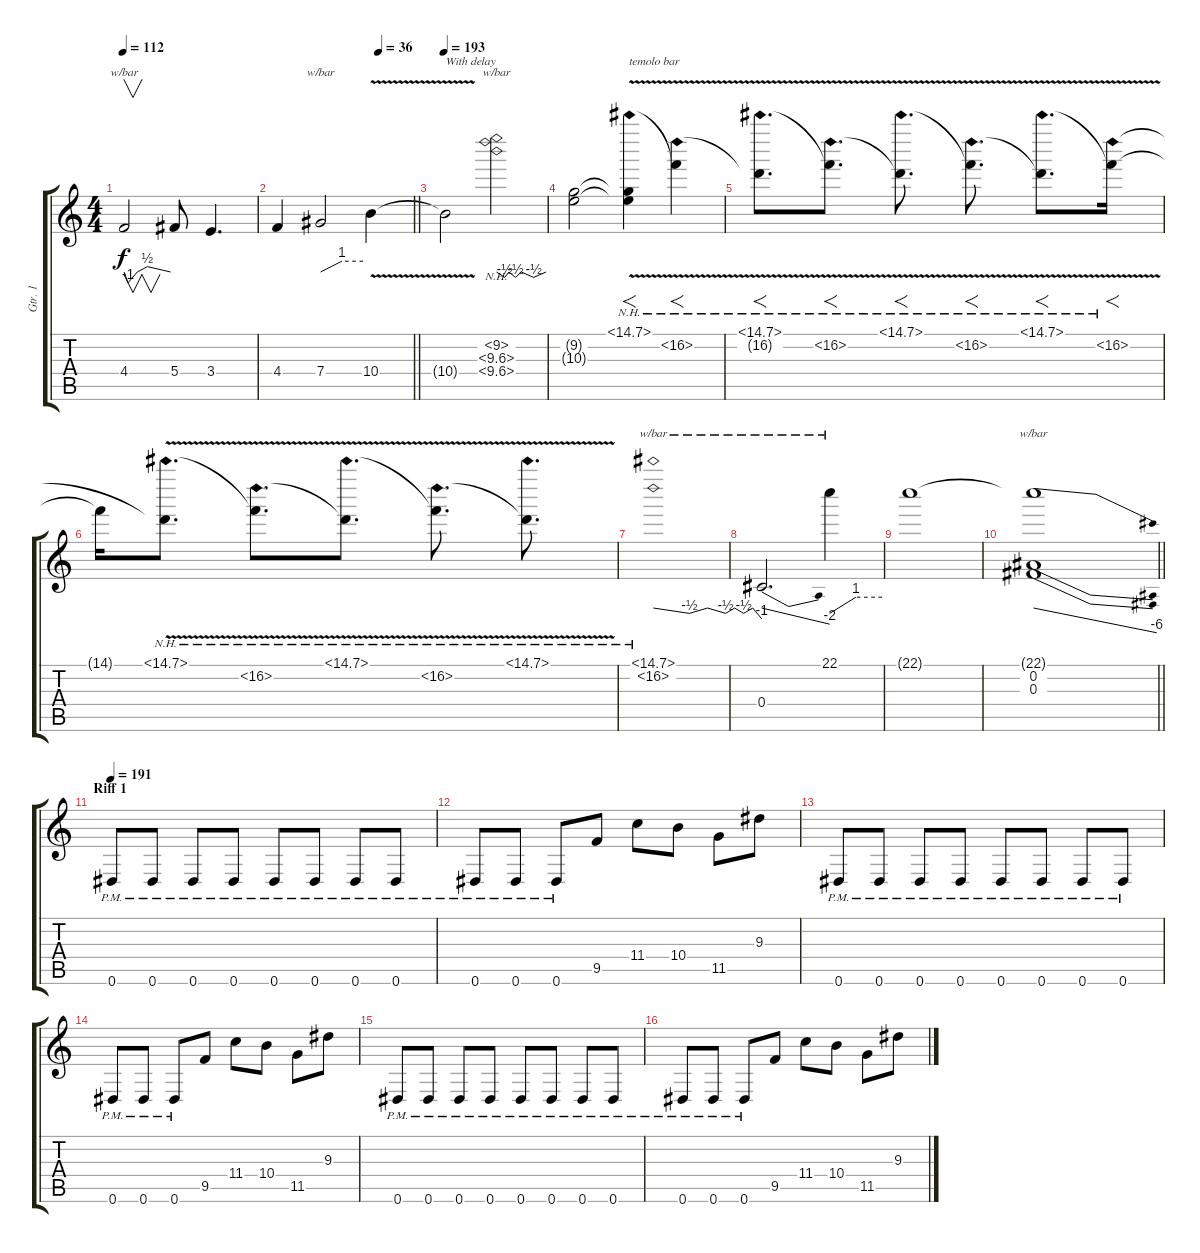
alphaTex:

\track ("Gtr. 1" "Gtr. 1") {instrument overdrivenguitar}
\staff {score tabs}
\tuning (Eb4 Bb3 Gb3 Db3 Ab2 Eb2) {hide}
\ts (4 4)
\tempo 112
\clef g2
\ks c
4.4.2{v tbe (custom default 0 0 5 -4 17 0 30 2 60 0) dy f} 5.4.8 3.4.4{d} |
\tempo (36 0.75)
\barLineRight lightlight
4.4.4 7.4.2{tbe (custom default 0 0 30 4 60 4)} 10.4{v}.4 |
\tempo 193
10.4{t}.2{txt "With delay"} (9.2{nh} 10.3{nh} 10.4{nh}).2{tbe (custom default 0 0 10 -2 15 0 23 -2 30 0 45 -2 60 0) volume 10} |
(9.2{t} 10.3{t}).2 (14.1{nh v} 9.2{t} 10.3{t}).4{f txt "temolo bar" volume 9} (14.1{t} 16.2{nh v}).4{f} |
(14.1{nh v} 16.2{t}).8{f d} (14.1{t} 16.2{nh v}).8{f d} (14.1{nh v} 16.2{t}).8{f d} (14.1{t} 16.2{nh v}).8{f d} (14.1{nh v} 16.2{t}).8{f d} (14.1{t} 16.2{nh v}).16{f} |
14.1{t}.16 (14.1{nh v} 16.2{t}).8{d} (14.1{t} 16.2{nh v}).8{d} (14.1{nh v} 16.2{t}).8{d} (14.1{t} 16.2{nh v}).8{d} (14.1{nh v} 16.2{t}).8{d} |
(14.1{nh} 16.2{nh}).1{tbe (custom default 0 0 20 -2 30 0 40 -2 45 0 50 -2 55 0 60 -4)} |
0.4.2{d tbe (dive default 0 0 60 -8) volume 5} 22.1.4{tbe (custom default 0 -2 30 4 60 4) volume 9} |
22.1{t}.1 |
\barLineRight lightlight
(22.1{t} 0.2 0.3).1{tbe (dive default 0 0 60 -24) volume 5} |
\section ("" "Riff 1")
\tempo 191
0.6{pm}.8{volume 14} 0.6{pm}.8 0.6{pm}.8 0.6{pm}.8 0.6{pm}.8 0.6{pm}.8 0.6{pm}.8 0.6{pm}.8 |
0.6{pm}.8 0.6{pm}.8 0.6{pm}.8 9.5.8 11.4.8 10.4.8 11.5.8 9.3.8 |
0.6{pm}.8 0.6{pm}.8 0.6{pm}.8 0.6{pm}.8 0.6{pm}.8 0.6{pm}.8 0.6{pm}.8 0.6{pm}.8 |
0.6{pm}.8 0.6{pm}.8 0.6{pm}.8 9.5.8 11.4.8 10.4.8 11.5.8 9.3.8 |
0.6{pm}.8 0.6{pm}.8 0.6{pm}.8 0.6{pm}.8 0.6{pm}.8 0.6{pm}.8 0.6{pm}.8 0.6{pm}.8 |
0.6{pm}.8 0.6{pm}.8 0.6{pm}.8 9.5.8 11.4.8 10.4.8 11.5.8 9.3.8
